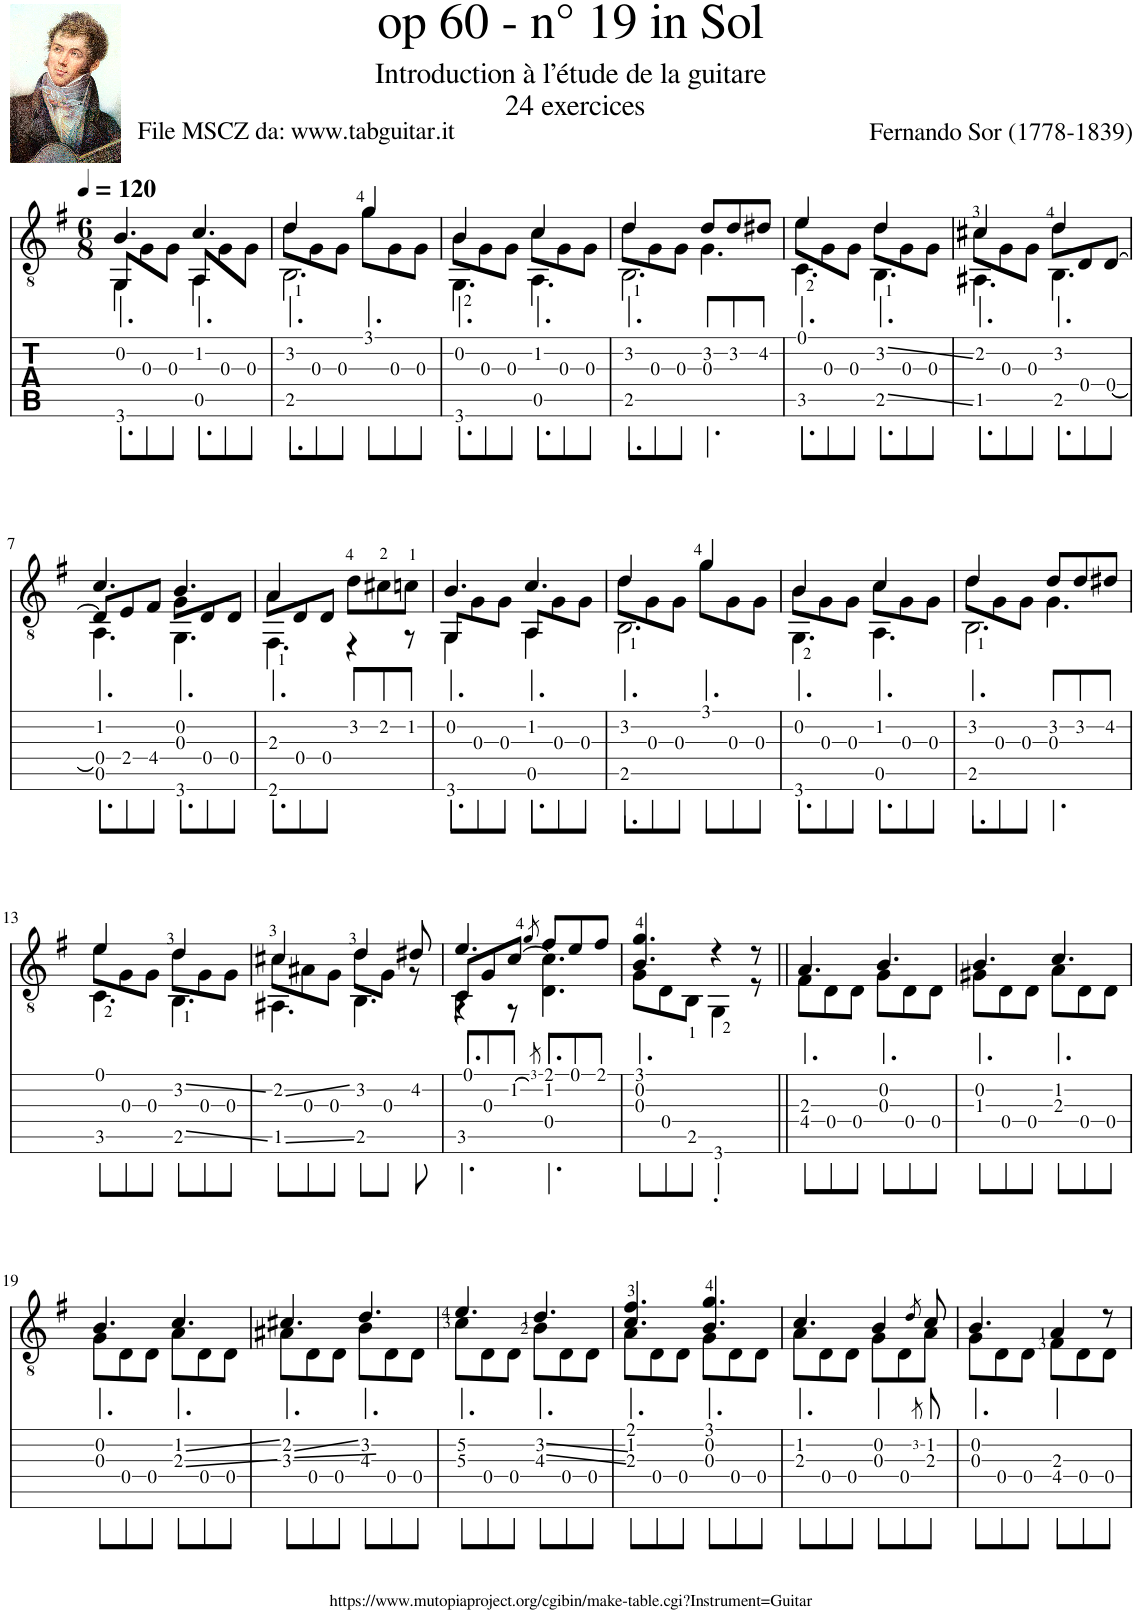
**kern	**kern
*part2	*part1
*staff2	*staff1
*I"Chitarra classica (Intavolatura)	*I"Chitarra classica
*stria6	*
*	*clefGv2
*k[f#]	*k[f#]
*M6/8	*M6/8
*MM120	*MM120
=1	=1
*^	*^
*	*^	*	*^
4.B/	8GG\L	4.GG\	4.B/	8GG/L	4.GG\
.	8G\	.	.	8G\	.
.	8G\J	.	.	8G\J	.
4.c/	8AA\L	4.AA\	4.c/	8AA/L	4.AA\
.	8G\	.	.	8G\	.
.	8G\J	.	.	8G\J	.
=2	=2	=2	=2	=2	=2
4.d/	8d\L	2.BB\	4.d/	8d\L	2.BB\
.	8G\	.	.	8G\	.
.	8G\J	.	.	8G\J	.
4.g/	8g\L	.	4.g/	8g\L	.
.	8G\	.	.	8G\	.
.	8G\J	.	.	8G\J	.
=3	=3	=3	=3	=3	=3
4.B/	8B\L	4.GG\	4.B/	8B\L	4.GG\
.	8G\	.	.	8G\	.
.	8G\J	.	.	8G\J	.
4.c/	8c\L	4.AA\	4.c/	8c\L	4.AA\
.	8G\	.	.	8G\	.
.	8G\J	.	.	8G\J	.
=4	=4	=4	=4	=4	=4
4.d/	8d\L	2.BB\	4.d/	8d\L	2.BB\
.	8G\	.	.	8G\	.
.	8G\J	.	.	8G\J	.
8d/L	4.G\	.	8d/L	4.G\	.
8d/	.	.	8d/	.	.
8d#X/J	.	.	8d#X/J	.	.
=5	=5	=5	=5	=5	=5
4.e/	8e\L	4.C\	4.e/	8e\L	4.C\
.	8G\	.	.	8G\	.
.	8G\J	.	.	8G\J	.
4.d/	8d\L	4.BB\	4.d/	8d\L	4.BB\
.	8G\	.	.	8G\	.
.	8G\J	.	.	8G\J	.
=6	=6	=6	=6	=6	=6
4.c#X/	8c#\L	4.AA#X\	4.c#X/	8c#\L	4.AA#X\
.	8G\	.	.	8G\	.
.	8G\J	.	.	8G\J	.
4.d/	8d\L	4.BB\	4.d/	8d\L	4.BB\
.	8D\	.	.	8D/	.
.	[8D\J	.	.	[8D/J	.
!!LO:LB:g=z	!!	!!
=7	=7	=7	=7	=7	=7
4.c/	8D\L]	4.AA\	4.c/	8D/L]	4.AA\
.	8E\	.	.	8E/	.
.	8F#\J	.	.	8F#/J	.
4.B/	8G\L	4.GG\	4.B/	8G\L	4.GG\
.	8D\	.	.	8D/	.
.	8D\J	.	.	8D/J	.
=8	=8	=8	=8	=8	=8
4.A/	8A\L	4.FF#\	4.A/	8A\L	4.FF#\
.	8D\	.	.	8D/	.
.	8D\J	.	.	8D/J	.
8d/L	4.ryy	4r	8d\L	4.ryy	4r
8c#X/	.	.	8c#X\	.	.
8cn/J	.	8r	8cn\J	.	8r
=9	=9	=9	=9	=9	=9
4.B/	8GG\L	4.GG\	4.B/	8GG/L	4.GG\
.	8G\	.	.	8G\	.
.	8G\J	.	.	8G\J	.
4.c/	8AA\L	4.AA\	4.c/	8AA/L	4.AA\
.	8G\	.	.	8G\	.
.	8G\J	.	.	8G\J	.
=10	=10	=10	=10	=10	=10
4.d/	8d\L	2.BB\	4.d/	8d\L	2.BB\
.	8G\	.	.	8G\	.
.	8G\J	.	.	8G\J	.
4.g/	8g\L	.	4.g/	8g\L	.
.	8G\	.	.	8G\	.
.	8G\J	.	.	8G\J	.
=11	=11	=11	=11	=11	=11
4.B/	8B\L	4.GG\	4.B/	8B\L	4.GG\
.	8G\	.	.	8G\	.
.	8G\J	.	.	8G\J	.
4.c/	8c\L	4.AA\	4.c/	8c\L	4.AA\
.	8G\	.	.	8G\	.
.	8G\J	.	.	8G\J	.
=12	=12	=12	=12	=12	=12
4.d/	8d\L	2.BB\	4.d/	8d\L	2.BB\
.	8G\	.	.	8G\	.
.	8G\J	.	.	8G\J	.
8d/L	4.G\	.	8d/L	4.G\	.
8d/	.	.	8d/	.	.
8d#X/J	.	.	8d#X/J	.	.
!!LO:LB:g=z	!!	!!
=13	=13	=13	=13	=13	=13
2.r	8C\ 8e\L	2.r	4.e/	8e\L	4.C\
.	8G\	.	.	8G\	.
.	8G\J	.	.	8G\J	.
.	8BB\ 8d\L	.	4.d/	8d\L	4.BB\
.	8G\	.	.	8G\	.
.	8G\J	.	.	8G\J	.
*	*v	*v	*	*	*
=14	=14	=14	=14	=14
2.r	8AA#X\ 8c#X\L	4.c#X/	8c#\L	4.AA#X\
.	8G\	.	8A#X\	.
.	8G\J	.	8G\J	.
.	8BB\ 8d\L	4d/	8d\L	4.BB\
.	8G\J	.	8G\J	.
.	8d#X\	8d#X/	8r	.
=15	=15	=15	=15	=15
*^	*^	*	*	*^
4.e/	4.C\	8C/L	4.ryy	4.e/	4.C\	8C/L	4r
.	.	8G/	.	.	.	8G/	.
.	.	[8c/J	.	.	.	[8c/J	8r
8qg/	.	.	.	8qg/	.	.	.
8f#/L	4.ryy	4.c/]	4.D\	8f#/L	4.ryy	4.c\]	4.D\
8e/	.	.	.	8e/	.	.	.
8f#/J	.	.	.	8f#/J	.	.	.
*	*v	*v	*v	*	*	*	*
*	*	*	*v	*v	*v
=16	=16	=16	=16
4.B/ 4.g/	8G\L	4.B/ 4.g/	8G\L
.	8D\	.	8D\
.	8BB\J	.	8BB\J
4r	4GG'\	4r	4GG\
8r	8r	8r	8r
=17||	=17||	=17||	=17||
4.A/	8F#\L	4.A/	8F#\L
.	8D\	.	8D\
.	8D\J	.	8D\J
4.B/	8G\L	4.B/	8G\L
.	8D\	.	8D\
.	8D\J	.	8D\J
=18	=18	=18	=18
4.B/	8G#X\L	4.B/	8G#X\L
.	8D\	.	8D\
.	8D\J	.	8D\J
4.c/	8A\L	4.c/	8A\L
.	8D\	.	8D\
.	8D\J	.	8D\J
!!LO:LB:g=z	!!
=19	=19	=19	=19
4.B/	8G\L	4.B/	8G\L
.	8D\	.	8D\
.	8D\J	.	8D\J
4.c/	8A\L	4.c/	8A\L
.	8D\	.	8D\
.	8D\J	.	8D\J
=20	=20	=20	=20
4.c#X/	8A#X\L	4.c#X/	8A#X\L
.	8D\	.	8D\
.	8D\J	.	8D\J
4.d/	8B\L	4.d/	8B\L
.	8D\	.	8D\
.	8D\J	.	8D\J
=21	=21	=21	=21
4.e/	8c\L	4.e/	8c\L
.	8D\	.	8D\
.	8D\J	.	8D\J
4.d/	8B\L	4.d/	8B\L
.	8D\	.	8D\
.	8D\J	.	8D\J
=22	=22	=22	=22
4.c/ 4.f#/	8A\L	4.c/ 4.f#/	8A\L
.	8D\	.	8D\
.	8D\J	.	8D\J
4.B/ 4.g/	8G\L	4.B/ 4.g/	8G\L
.	8D\	.	8D\
.	8D\J	.	8D\J
=23	=23	=23	=23
4.c/	8A\L	4.c/	8A\L
.	8D\	.	8D\
.	8D\J	.	8D\J
4B/	8G\L	4B/	8G\L
.	8D\	.	8D\
8qd/	.	8qd/	.
8c/	8A\J	8c/	8A\J
=24	=24	=24	=24
4.B/	8G\L	4.B/	8G\L
.	8D\	.	8D\
.	8D\J	.	8D\J
4A/	8F#\L	4A/	8F#\L
.	8D\	.	8D\
8r	8D\J	8r	8D\J
*v	*v	*	*
*	*v	*v
=	=
*-	*-
